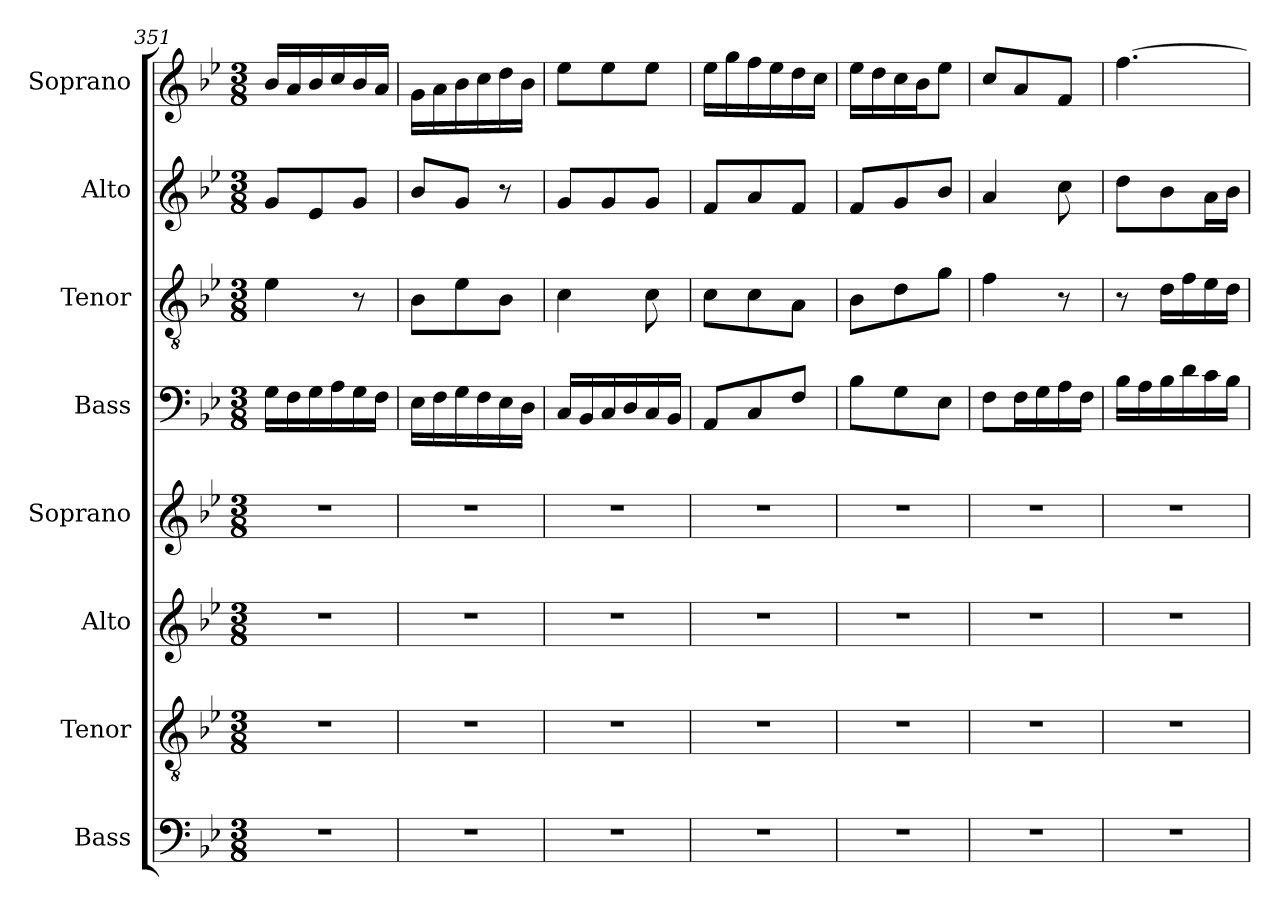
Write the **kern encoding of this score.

**kern	**kern	**kern	**kern	**kern	**kern	**kern	**kern
*part8	*part7	*part6	*part5	*part4	*part3	*part2	*part1
*staff8	*staff7	*staff6	*staff5	*staff4	*staff3	*staff2	*staff1
*I"Bass	*I"Tenor	*I"Alto	*I"Soprano	*I"Bass	*I"Tenor	*I"Alto	*I"Soprano
*clefF4	*clefGv2	*clefG2	*clefG2	*clefF4	*clefGv2	*clefG2	*clefG2
*k[b-e-]	*k[b-e-]	*k[b-e-]	*k[b-e-]	*k[b-e-]	*k[b-e-]	*k[b-e-]	*k[b-e-]
*B-:	*B-:	*B-:	*B-:	*B-:	*B-:	*B-:	*B-:
*M3/8	*M3/8	*M3/8	*M3/8	*M3/8	*M3/8	*M3/8	*M3/8
=351	=351	=351	=351	=351	=351	=351	=351
4.r	4.r	4.r	4.r	16G\LL	4e-\	8g/L	16b-/LL
.	.	.	.	16F\	.	.	16a/
.	.	.	.	16G\	.	8e-/	16b-/
.	.	.	.	16A\	.	.	16cc/
.	.	.	.	16G\	8r	8g/J	16b-/
.	.	.	.	16F\JJ	.	.	16a/JJ
=352	=352	=352	=352	=352	=352	=352	=352
4.r	4.r	4.r	4.r	16E-\LL	8B-\L	8b-/L	16g\LL
.	.	.	.	16F\	.	.	16a\
.	.	.	.	16G\	8e-\	8g/J	16b-\
.	.	.	.	16F\	.	.	16cc\
.	.	.	.	16E-\	8B-\J	8r	16dd\
.	.	.	.	16D\JJ	.	.	16b-\JJ
=353	=353	=353	=353	=353	=353	=353	=353
4.r	4.r	4.r	4.r	16C/LL	4c\	8g/L	8ee-\L
.	.	.	.	16BB-/	.	.	.
.	.	.	.	16C/	.	8g/	8ee-\
.	.	.	.	16D/	.	.	.
.	.	.	.	16C/	8c\	8g/J	8ee-\J
.	.	.	.	16BB-/JJ	.	.	.
=354	=354	=354	=354	=354	=354	=354	=354
4.r	4.r	4.r	4.r	8AA/L	8c\L	8f/L	16ee-\LL
.	.	.	.	.	.	.	16gg\
.	.	.	.	8C/	8c\	8a/	16ff\
.	.	.	.	.	.	.	16ee-\
.	.	.	.	8F/J	8A\J	8f/J	16dd\
.	.	.	.	.	.	.	16cc\JJ
!!LO:LB:g=z
=355	=355	=355	=355	=355	=355	=355	=355
4.r	4.r	4.r	4.r	8B-\L	8B-\L	8f/L	16ee-\LL
.	.	.	.	.	.	.	16dd\
.	.	.	.	8G\	8d\	8g/	16cc\
.	.	.	.	.	.	.	16b-\J
.	.	.	.	8E-\J	8g\J	8b-/J	8ee-\J
=356	=356	=356	=356	=356	=356	=356	=356
4.r	4.r	4.r	4.r	8F\L	4f\	4a/	8cc/L
.	.	.	.	16F\L	.	.	8a/
.	.	.	.	16G\	.	.	.
.	.	.	.	16A\	8r	8cc\	8f/J
.	.	.	.	16F\JJ	.	.	.
=357	=357	=357	=357	=357	=357	=357	=357
4.r	4.r	4.r	4.r	16B-\LL	8r	8dd\L	[>4.ff\
.	.	.	.	16A\	.	.	.
.	.	.	.	16B-\	16d\LL	8b-\	.
.	.	.	.	16d\	16f\	.	.
.	.	.	.	16c\	16e-\	16a\L	.
.	.	.	.	16B-\JJ	16d\JJ	16b-\JJ	.
=	=	=	=	=	=	=	=
*-	*-	*-	*-	*-	*-	*-	*-
